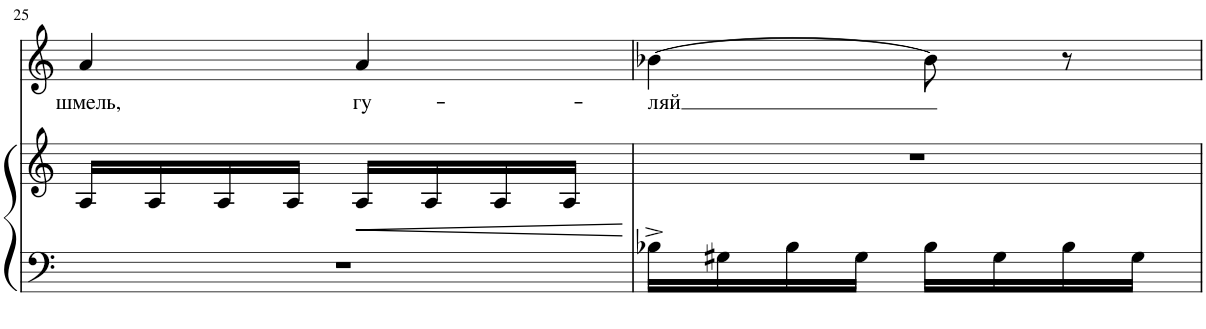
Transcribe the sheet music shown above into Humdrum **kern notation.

**kern	**kern	**dynam	**kern	**text
*part2	*part2	*part2	*part1	*part1
*staff3	*staff2	*staff2/3	*staff1	*staff1
*I"Piano	*	*	*I"Soprano	*
*I'Pno	*	*	*	*
!!LO:PB:g=z
*clefF4	*clefG2	*	*clefG2	*
*k[]	*k[]	*	*k[]	*
*M2/4	*M2/4	*	*M2/4	*
=25	=25	=25	=25	=25
!	!	!	!	!LO:LY:b
2r	16A/LL	.	4a/	шмель,
.	16A/	.	.	.
.	16A/	.	.	.
.	16A/JJ	.	.	.
!	!	!LO:HP:b	!	!LO:LY:b
.	16A/LL	<	4a/	гу-
.	16A/	.	.	.
.	16A/	.	.	.
.	16A/JJ	.	.	.
.	.	[	.	.
=26	=26	=26	=26	=26
!	!	!	!	!LO:LY:b
16B-X^\LL	2r	.	[4b-X\	-ляй
16G#X\	.	.	.	.
16B-\	.	.	.	.
16G#\JJ	.	.	.	.
16B-\LL	.	.	8b-\]	.
16G#\	.	.	.	.
16B-\	.	.	8r	.
16G#\JJ	.	.	.	.
=	=	=	=	=
*-	*-	*-	*-	*-
